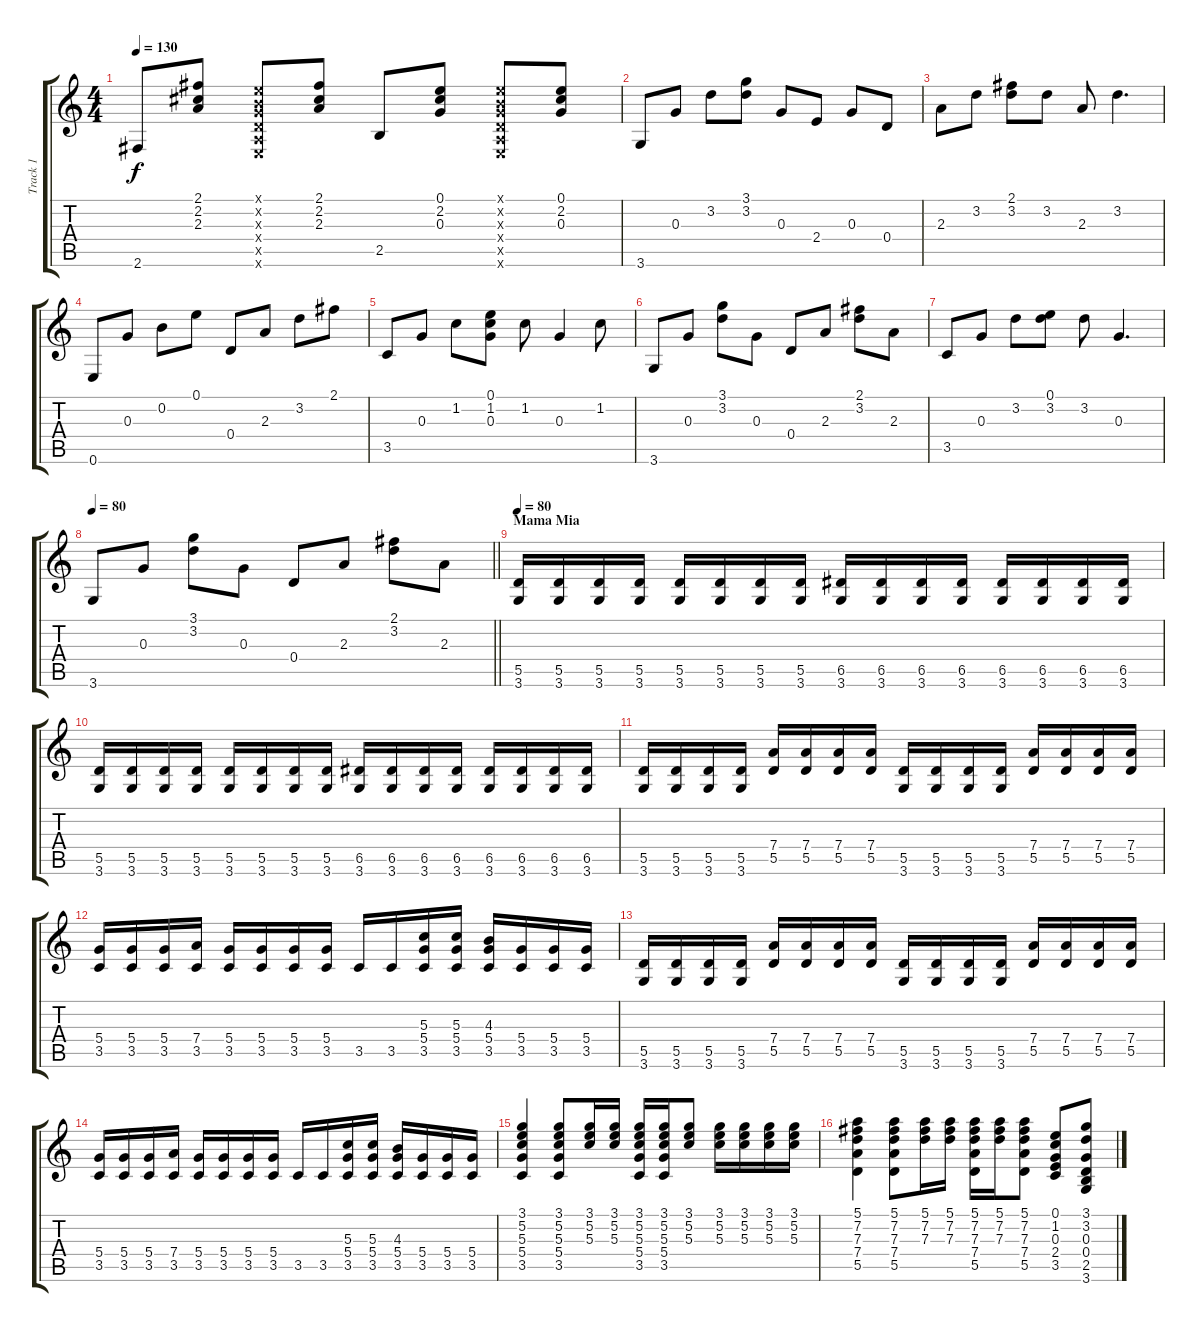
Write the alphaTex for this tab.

\track ("Track 1" "Track 1") {instrument acousticguitarsteel}
\staff {score tabs}
\tuning (E4 B3 G3 D3 A2 E2) {hide}
\ts (4 4)
\tempo 130
\clef g2
\ks c
2.6.8{dy f} (2.1 2.2 2.3).8 (0.1{x} 0.2{x} 0.3{x} 0.4{x} 0.5{x} 0.6{x}).8 (2.1 2.2 2.3).8 2.5.8 (0.1 2.2 0.3).8 (0.1{x} 0.2{x} 0.3{x} 0.4{x} 0.5{x} 0.6{x}).8 (0.1 2.2 0.3).8 |
3.6.8 0.3.8 3.2.8 (3.1 3.2).8 0.3.8 2.4.8 0.3.8 0.4.8 |
2.3.8 3.2.8 (2.1 3.2).8 3.2.8 2.3.8 3.2.4{d} |
0.6.8 0.3.8 0.2.8 0.1.8 0.4.8 2.3.8 3.2.8 2.1.8 |
3.5.8 0.3.8 1.2.8 (0.1 1.2 0.3).8 1.2.8 0.3.4 1.2.8 |
3.6.8 0.3.8 (3.1 3.2).8 0.3.8 0.4.8 2.3.8 (2.1 3.2).8 2.3.8 |
3.5.8 0.3.8 3.2.8 (0.1 3.2).8 3.2.8 0.3.4{d} |
\tempo 80
\barLineRight lightlight
3.6.8 0.3.8 (3.1 3.2).8 0.3.8 0.4.8 2.3.8 (2.1 3.2).8 2.3.8 |
\section ("" "Mama Mia")
\tempo 80
(5.5 3.6).16 (5.5 3.6).16 (5.5 3.6).16 (5.5 3.6).16 (5.5 3.6).16 (5.5 3.6).16 (5.5 3.6).16 (5.5 3.6).16 (6.5 3.6).16 (6.5 3.6).16 (6.5 3.6).16 (6.5 3.6).16 (6.5 3.6).16 (6.5 3.6).16 (6.5 3.6).16 (6.5 3.6).16 |
(5.5 3.6).16 (5.5 3.6).16 (5.5 3.6).16 (5.5 3.6).16 (5.5 3.6).16 (5.5 3.6).16 (5.5 3.6).16 (5.5 3.6).16 (6.5 3.6).16 (6.5 3.6).16 (6.5 3.6).16 (6.5 3.6).16 (6.5 3.6).16 (6.5 3.6).16 (6.5 3.6).16 (6.5 3.6).16 |
(5.5 3.6).16 (5.5 3.6).16 (5.5 3.6).16 (5.5 3.6).16 (7.4 5.5).16 (7.4 5.5).16 (7.4 5.5).16 (7.4 5.5).16 (5.5 3.6).16 (5.5 3.6).16 (5.5 3.6).16 (5.5 3.6).16 (7.4 5.5).16 (7.4 5.5).16 (7.4 5.5).16 (7.4 5.5).16 |
(5.4 3.5).16 (5.4 3.5).16 (5.4 3.5).16 (7.4 3.5).16 (5.4 3.5).16 (5.4 3.5).16 (5.4 3.5).16 (5.4 3.5).16 3.5.16 3.5.16 (5.3 5.4 3.5).16 (5.3 5.4 3.5).16 (4.3 5.4 3.5).16 (5.4 3.5).16 (5.4 3.5).16 (5.4 3.5).16 |
(5.5 3.6).16 (5.5 3.6).16 (5.5 3.6).16 (5.5 3.6).16 (7.4 5.5).16 (7.4 5.5).16 (7.4 5.5).16 (7.4 5.5).16 (5.5 3.6).16 (5.5 3.6).16 (5.5 3.6).16 (5.5 3.6).16 (7.4 5.5).16 (7.4 5.5).16 (7.4 5.5).16 (7.4 5.5).16 |
(5.4 3.5).16 (5.4 3.5).16 (5.4 3.5).16 (7.4 3.5).16 (5.4 3.5).16 (5.4 3.5).16 (5.4 3.5).16 (5.4 3.5).16 3.5.16 3.5.16 (5.3 5.4 3.5).16 (5.3 5.4 3.5).16 (4.3 5.4 3.5).16 (5.4 3.5).16 (5.4 3.5).16 (5.4 3.5).16 |
(3.1 5.2 5.3 5.4 3.5).4 (3.1 5.2 5.3 5.4 3.5).8 (3.1 5.2 5.3).16 (3.1 5.2 5.3).16 (3.1 5.2 5.3 5.4 3.5).16 (3.1 5.2 5.3 5.4 3.5).16 (3.1 5.2 5.3).8 (3.1 5.2 5.3).16 (3.1 5.2 5.3).16 (3.1 5.2 5.3).16 (3.1 5.2 5.3).16 |
(5.1 7.2 7.3 7.4 5.5).4 (5.1 7.2 7.3 7.4 5.5).8 (5.1 7.2 7.3).16 (5.1 7.2 7.3).16 (5.1 7.2 7.3 7.4 5.5).16 (5.1 7.2 7.3).16 (5.1 7.2 7.3 7.4 5.5).8 (0.1 1.2 0.3 2.4 3.5).8 (3.1 3.2 0.3 0.4 2.5 3.6).8
